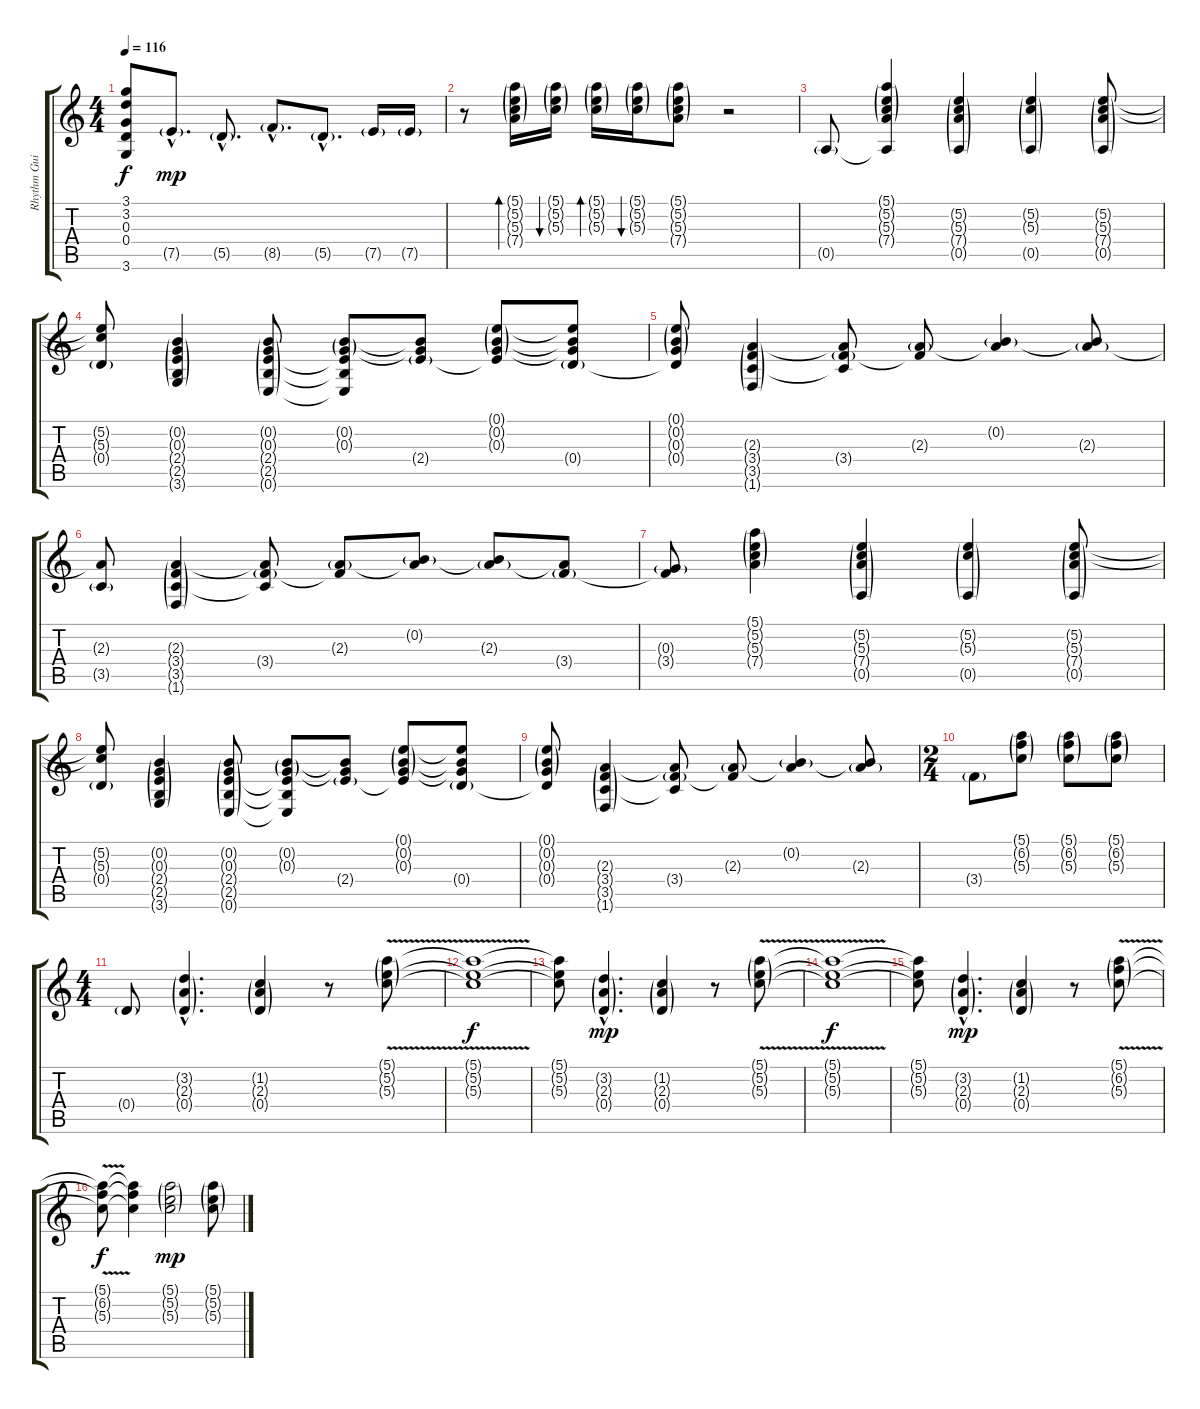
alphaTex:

\track ("Rhythm Guitar 2 Echo" "Rhythm Gui") {instrument overdrivenguitar}
\staff {score tabs}
\tuning (E4 B3 G3 D3 A2 E2) {hide}
\ts (4 4)
\tempo 116
\clef g2
\ks c
(3.1{t} 3.2{t} 0.3{t} 0.4{t} 3.6{t}).8{dy f} 7.5{g hac}.8{d dy mp} 5.5{g hac}.8{d} 8.5{g hac}.8{d} 5.5{g hac}.8{d} 7.5{g}.16 7.5{g}.16 |
r.8 (5.1{g} 5.2{g} 5.3{g} 7.4{g}).16{bd 30} (5.1{g} 5.2{g} 5.3{g}).16{bu 30} (5.1{g} 5.2{g} 5.3{g}).16{bd 30} (5.1{g} 5.2{g} 5.3{g}).16{bu 30} (5.1{g} 5.2{g} 5.3{g} 7.4{g}).8 r.2 |
0.5{g}.8 (5.1{g} 5.2{g} 5.3{g} 7.4{g} 0.5{t}).4 (5.2{g} 5.3{g} 7.4{g} 0.5{g}).4 (5.2{g} 5.3{g} 0.5{g}).4 (5.2{g} 5.3{g} 7.4{g} 0.5{g}).8 |
(5.2{t} 5.3{t} 0.4{g}).8 (0.2{g} 0.3{g} 2.4{g} 2.5{g} 3.6{g}).4 (0.2{g} 0.3{g} 2.4{g} 2.5{g} 0.6{g}).8 (0.2{g} 0.3{g} 2.4{t} 2.5{t} 0.6{t}).8 (0.2{t} 0.3{t} 2.4{g}).8 (0.1{g} 0.2{g} 0.3{g} 2.4{t}).8 (0.1{t} 0.2{t} 0.3{t} 0.4{g}).8 |
(0.1{g} 0.2{g} 0.3{g} 0.4{t}).8 (2.3{g} 3.4{g} 3.5{g} 1.6{g}).4 (2.3{t} 3.4{g} 3.5{t}).8 (2.3{g} 3.4{t}).8 (0.2{g} 2.3{t}).4 (0.2{t} 2.3{g}).8 |
(2.3{t} 3.5{g}).8 (2.3{g} 3.4{g} 3.5{g} 1.6{g}).4 (2.3{t} 3.4{g} 3.5{t}).8 (2.3{g} 3.4{t}).8 (0.2{g} 2.3{t}).8 (0.2{t} 2.3{g}).8 (2.3{t} 3.4{g}).8 |
(0.3{g} 3.4{t}).8 (5.1{g} 5.2{g} 5.3{g} 7.4{g}).4 (5.2{g} 5.3{g} 7.4{g} 0.5{g}).4 (5.2{g} 5.3{g} 0.5{g}).4 (5.2{g} 5.3{g} 7.4{g} 0.5{g}).8 |
(5.2{t} 5.3{t} 0.4{g}).8 (0.2{g} 0.3{g} 2.4{g} 2.5{g} 3.6{g}).4 (0.2{g} 0.3{g} 2.4{g} 2.5{g} 0.6{g}).8 (0.2{g} 0.3{g} 2.4{t} 2.5{t} 0.6{t}).8 (0.2{t} 0.3{t} 2.4{g}).8 (0.1{g} 0.2{g} 0.3{g} 2.4{t}).8 (0.1{t} 0.2{t} 0.3{t} 0.4{g}).8 |
(0.1{g} 0.2{g} 0.3{g} 0.4{t}).8 (2.3{g} 3.4{g} 3.5{g} 1.6{g}).4 (2.3{t} 3.4{g} 3.5{t}).8 (2.3{g} 3.4{t}).8 (0.2{g} 2.3{t}).4 (0.2{t} 2.3{g}).8 |
\ts (2 4)
3.4{g}.8 (5.1{g} 6.2{g} 5.3{g}).8 (5.1{g} 6.2{g} 5.3{g}).8 (5.1{g} 6.2{g} 5.3{g}).8 |
\ts (4 4)
0.4{g}.8 (3.2{g hac} 2.3{g hac} 0.4{g hac}).4{d} (1.2{g} 2.3{g} 0.4{g}).4 r.8 (5.1{v g} 5.2{v g} 5.3{v g}).8 |
(5.1{t} 5.2{t} 5.3{t}).1{dy f} |
(5.1{t} 5.2{t} 5.3{t}).8 (3.2{g hac} 2.3{g hac} 0.4{g hac}).4{d dy mp} (1.2{g} 2.3{g} 0.4{g}).4 r.8 (5.1{v g} 5.2{v g} 5.3{v g}).8 |
(5.1{t} 5.2{t} 5.3{t}).1{dy f} |
(5.1{t} 5.2{t} 5.3{t}).8 (3.2{g hac} 2.3{g hac} 0.4{g hac}).4{d dy mp} (1.2{g} 2.3{g} 0.4{g}).4 r.8 (5.1{v g} 6.2{v g} 5.3{v g}).8 |
(5.1{t} 6.2{t} 5.3{t}).8{dy f} (5.1{t} 6.2{t} 5.3{t}).4 (5.1{g} 5.2{g} 5.3{g}).2{dy mp} (5.1{g} 5.2{g} 5.3{g}).8
